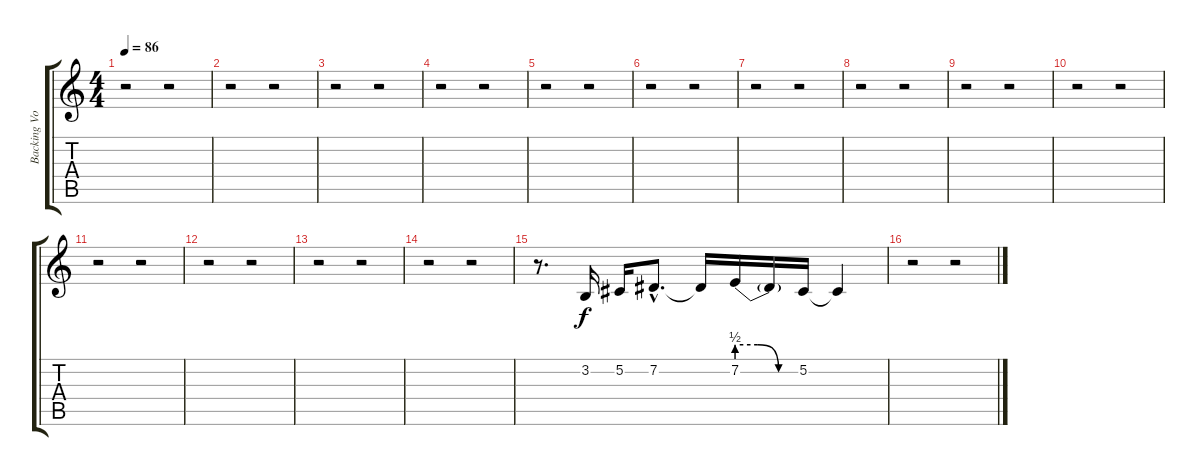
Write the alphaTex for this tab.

\track ("Backing Vocals" "Backing Vo") {instrument lead2sawtooth}
\staff {score tabs}
\tuning (Db4 Ab3 E3 B2 Gb2 Db2) {hide}
\ts (4 4)
\tempo 86
\clef g2
\ks c
r.2{dy f} r.2 |
r.2 r.2 |
r.2 r.2 |
r.2 r.2 |
r.2 r.2 |
r.2 r.2 |
r.2 r.2 |
r.2 r.2 |
r.2 r.2 |
r.2 r.2 |
r.2 r.2 |
r.2 r.2 |
r.2 r.2 |
r.2 r.2 |
r.8{d} 3.2.16 5.2.16 7.2{hac}.8{d} 7.2{t}.16 7.2{be (custom 0 2 20 2 40 0 60 0)}.16 7.2{t}.16 5.2.16 5.2{t}.4 |
r.2 r.2
